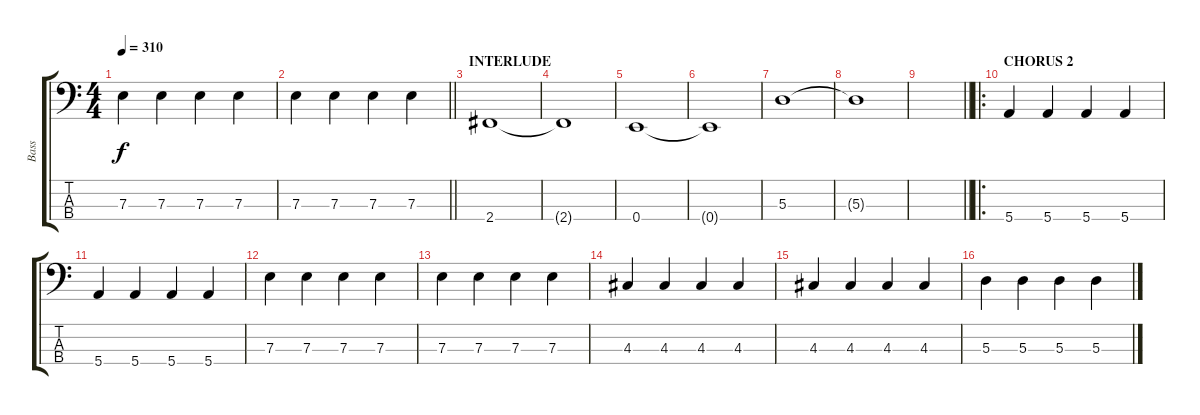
\track ("Bass" "Bass") {instrument electricbassfinger}
\staff {score tabs}
\tuning (G2 D2 A1 E1) {hide}
\ts (4 4)
\tempo 310
\clef f4
\ks c
7.3.4{dy f} 7.3.4 7.3.4 7.3.4 |
\barLineRight lightlight
7.3.4 7.3.4 7.3.4 7.3.4 |
\section ("" "INTERLUDE")
2.4.1 |
2.4{t}.1 |
0.4.1 |
0.4{t}.1 |
5.3.1 |
5.3{t}.1 |
\barLineRight lightlight
|
\ro
\section ("" "CHORUS 2")
5.4.4 5.4.4 5.4.4 5.4.4 |
5.4.4 5.4.4 5.4.4 5.4.4 |
7.3.4 7.3.4 7.3.4 7.3.4 |
7.3.4 7.3.4 7.3.4 7.3.4 |
4.3.4 4.3.4 4.3.4 4.3.4 |
4.3.4 4.3.4 4.3.4 4.3.4 |
5.3.4 5.3.4 5.3.4 5.3.4
